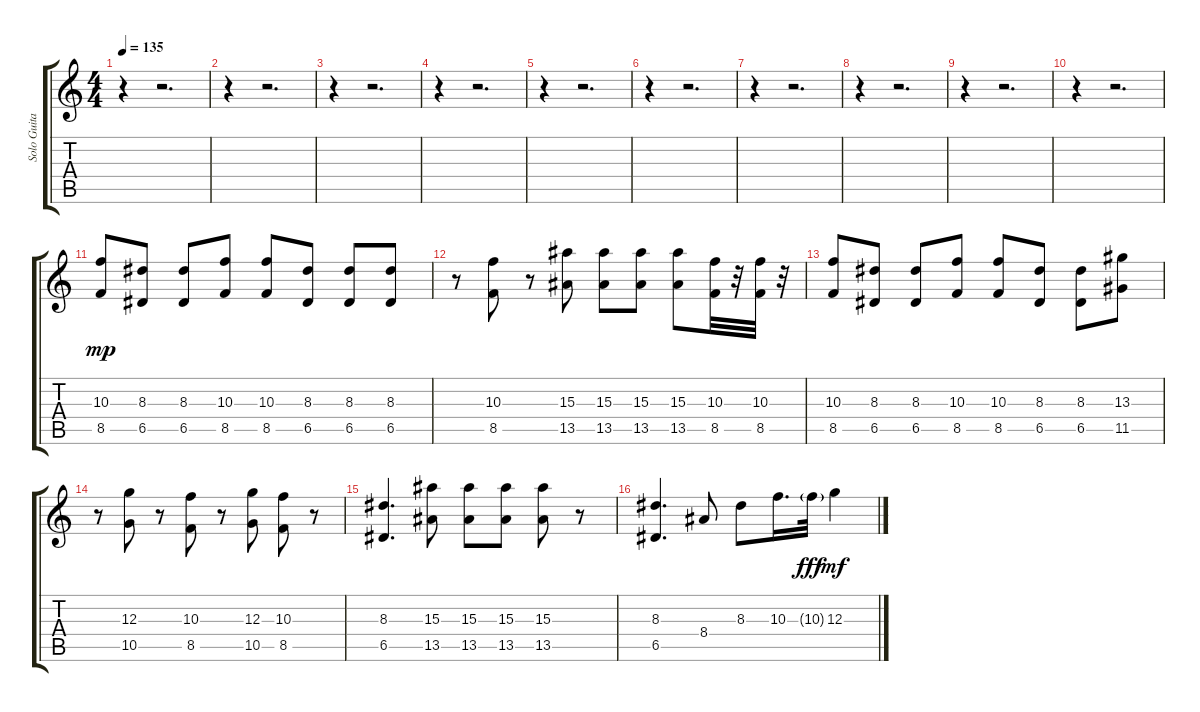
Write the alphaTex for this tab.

\track ("Solo Guitar" "Solo Guita") {instrument distortionguitar}
\staff {score tabs}
\tuning (E4 B3 G3 D3 A2 E2) {hide}
\ts (4 4)
\tempo 135
\clef g2
\ks c
r.4{dy mp} r.2{d} |
r.4 r.2{d} |
r.4 r.2{d} |
r.4 r.2{d} |
r.4 r.2{d} |
r.4 r.2{d} |
r.4 r.2{d} |
r.4 r.2{d} |
r.4 r.2{d} |
r.4 r.2{d} |
(10.3 8.5).8 (8.3 6.5).8 (8.3 6.5).8 (10.3 8.5).8 (10.3 8.5).8 (8.3 6.5).8 (8.3 6.5).8 (8.3 6.5).8 |
r.8 (10.3 8.5).8 r.8 (15.3 13.5).8 (15.3 13.5).8 (15.3 13.5).8 (15.3 13.5).8 (10.3 8.5).32 r.32 (10.3 8.5).32 r.32 |
(10.3 8.5).8 (8.3 6.5).8 (8.3 6.5).8 (10.3 8.5).8 (10.3 8.5).8 (8.3 6.5).8 (8.3 6.5).8 (13.3 11.5).8 |
r.8 (12.3 10.5).8 r.8 (10.3 8.5).8 r.8 (12.3 10.5).8 (10.3 8.5).8 r.8 |
(8.3 6.5).4{d} (15.3 13.5).8 (15.3 13.5).8 (15.3 13.5).8 (15.3 13.5).8 r.8 |
(8.3 6.5).4{d} 8.4.8 8.3.8 10.3.16{d} 10.3{g}.32{dy fff} 12.3.4{dy mf}
